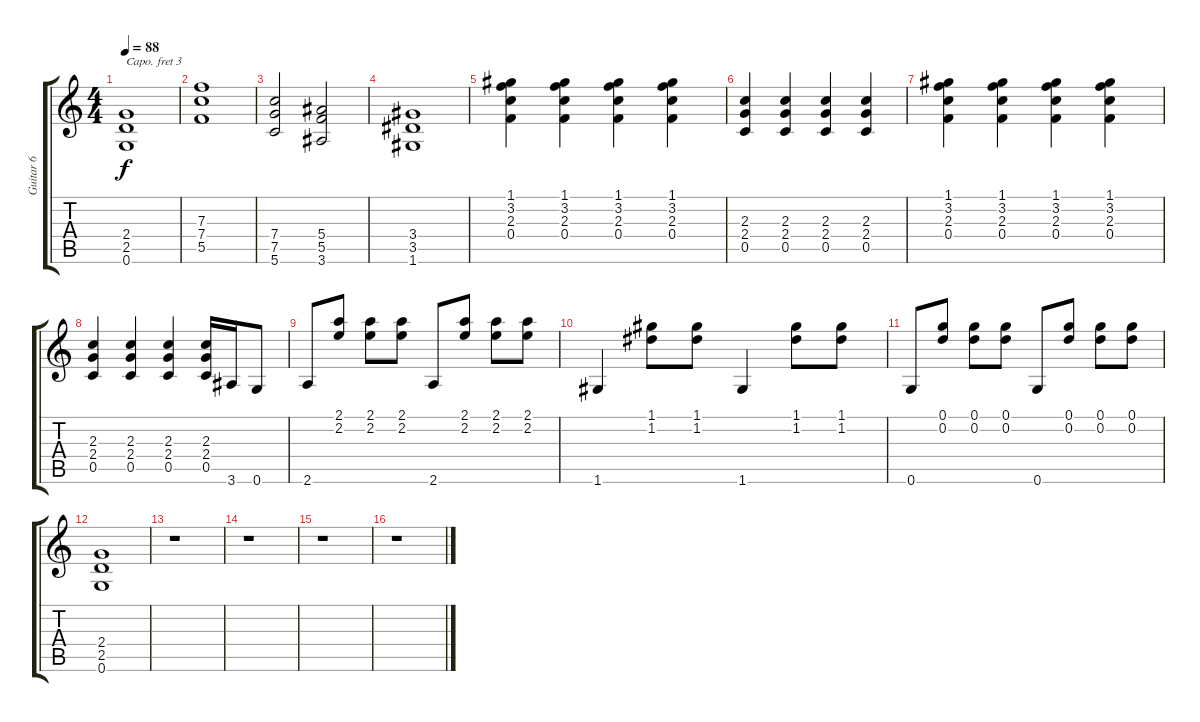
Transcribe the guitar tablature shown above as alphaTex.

\track ("Guitar 6" "Guitar 6") {instrument distortionguitar}
\staff {score tabs}
\capo 3
\tuning (E4 B3 G3 D3 A2 E2) {hide}
\ts (4 4)
\tempo 88
\clef g2
\ks c
(2.4 2.5 0.6).1{dy f} |
(7.3 7.4 5.5).1 |
(7.4 7.5 5.6).2 (5.4 5.5 3.6).2 |
(3.4 3.5 1.6).1 |
(1.1 3.2 2.3 0.4).4 (1.1 3.2 2.3 0.4).4 (1.1 3.2 2.3 0.4).4 (1.1 3.2 2.3 0.4).4 |
(2.3 2.4 0.5).4 (2.3 2.4 0.5).4 (2.3 2.4 0.5).4 (2.3 2.4 0.5).4 |
(1.1 3.2 2.3 0.4).4 (1.1 3.2 2.3 0.4).4 (1.1 3.2 2.3 0.4).4 (1.1 3.2 2.3 0.4).4 |
(2.3 2.4 0.5).4 (2.3 2.4 0.5).4 (2.3 2.4 0.5).4 (2.3 2.4 0.5).16 3.6.16 0.6.8 |
2.6.8 (2.1 2.2).8 (2.1 2.2).8 (2.1 2.2).8 2.6.8 (2.1 2.2).8 (2.1 2.2).8 (2.1 2.2).8 |
1.6.4 (1.1 1.2).8 (1.1 1.2).8 1.6.4 (1.1 1.2).8 (1.1 1.2).8 |
0.6.8 (0.1 0.2).8 (0.1 0.2).8 (0.1 0.2).8 0.6.8 (0.1 0.2).8 (0.1 0.2).8 (0.1 0.2).8 |
(2.4 2.5 0.6).1 |
r.1 |
r.1 |
r.1 |
r.1
